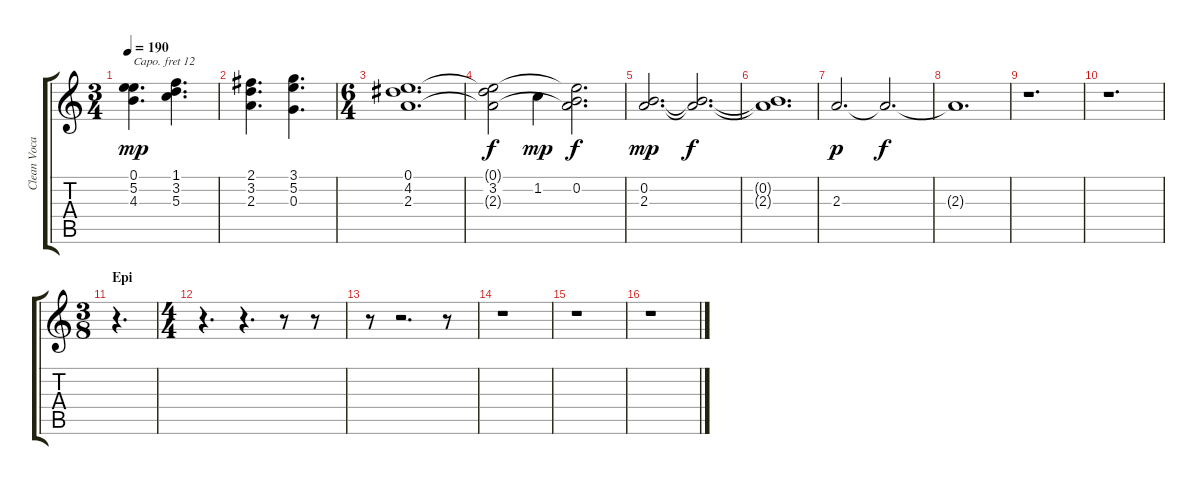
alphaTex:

\track ("Clean Vocals" "Clean Voca") {instrument oboe}
\staff {score tabs}
\capo 12
\tuning (E4 B3 G3 D3 A2 D2) {hide}
\ts (3 4)
\tempo 190
\clef g2
\ks c
(0.1 5.2 4.3).4{d dy mp} (1.1 3.2 5.3).4{d} |
(2.1 3.2 2.3).4{d} (3.1 5.2 0.3).4{d} |
\ts (6 4)
(0.1 4.2 2.3).1{d} |
(0.1{t} 3.2 2.3{t}).2{dy f} 1.2.4{dy mp} (0.1{t} 0.2 2.3{t}).2{d dy f} |
(0.2 2.3).2{d dy mp} (0.2{t} 2.3{t}).2{d dy f} |
(0.2{t} 2.3{t}).1{d} |
2.3.2{d dy p} 2.3{t}.2{d dy f} |
2.3{t}.1{d} |
r.1{d} |
r.1{d} |
\ts (3 8)
\section ("" "Epi")
r.4{d} |
\ts (4 4)
r.4{d} r.4{d} r.8 r.8 |
r.8 r.2{d} r.8 |
r.1 |
r.1 |
r.1
